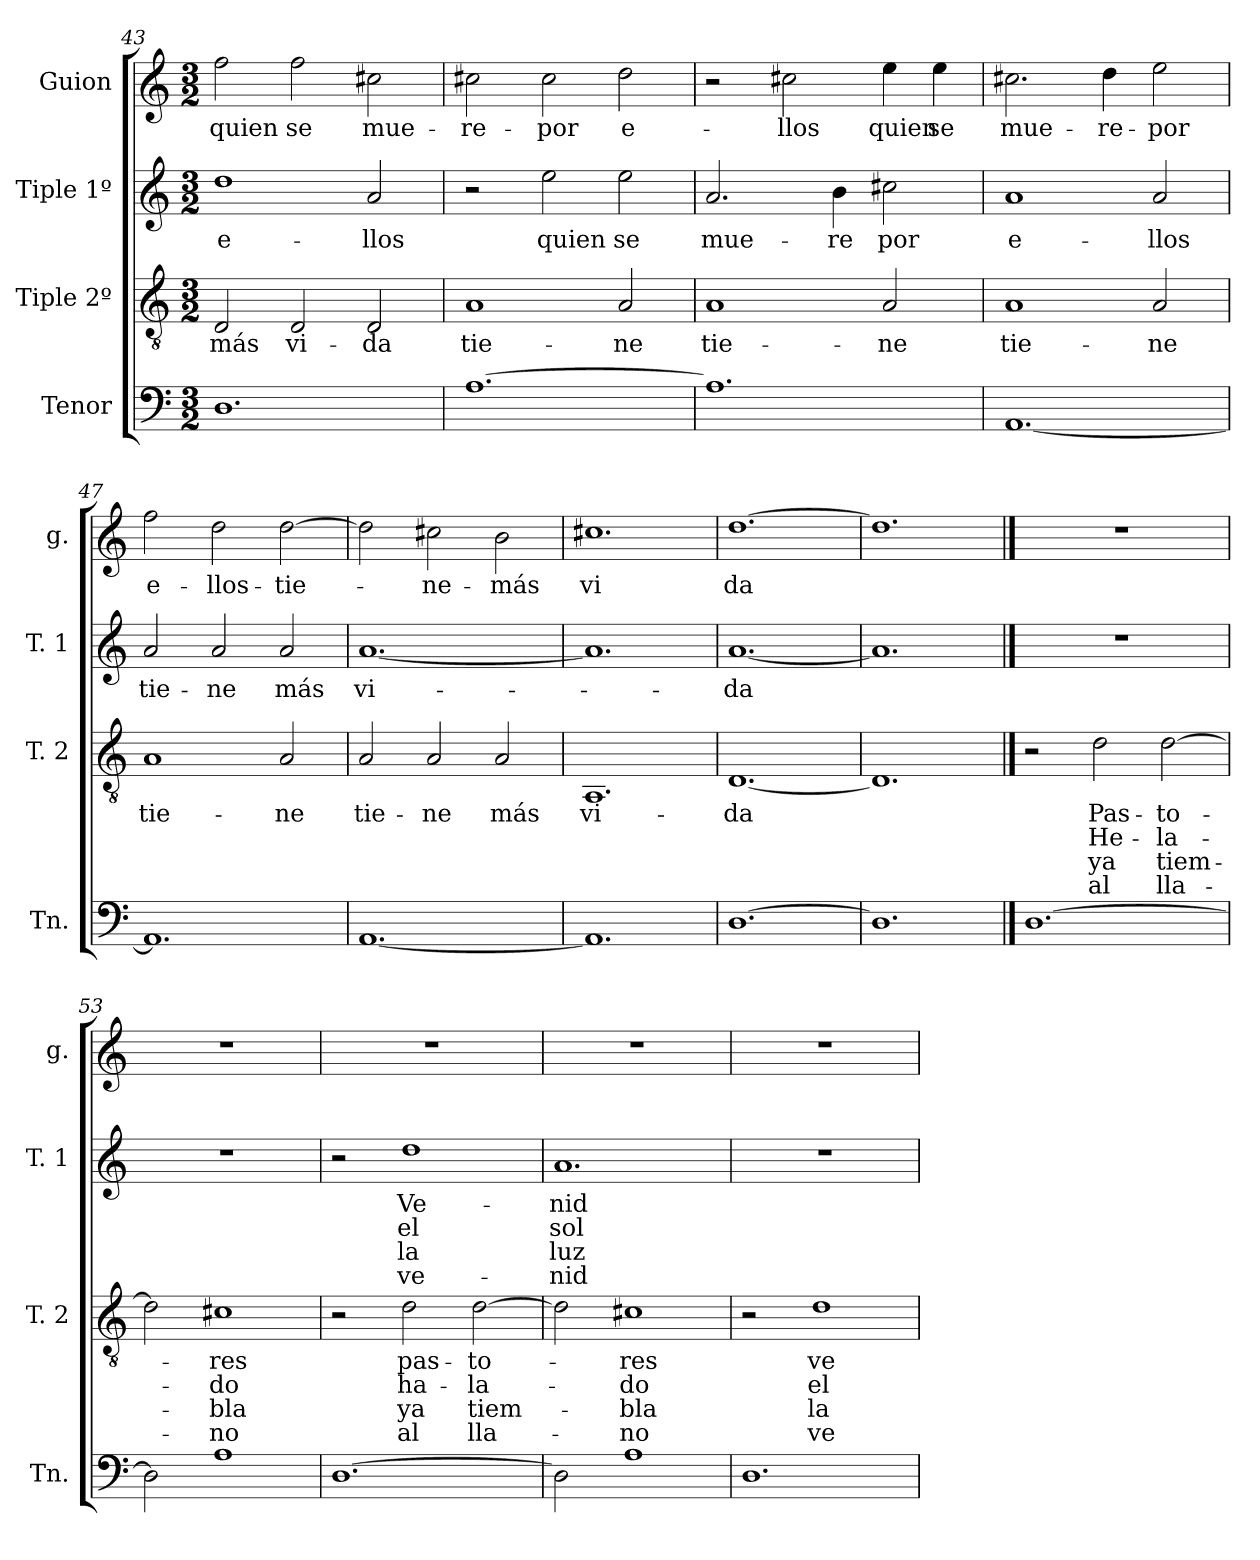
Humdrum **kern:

**kern	**kern	**text	**text	**text	**text	**kern	**text	**text	**text	**text	**kern	**text
*part4	*part3	*part3	*part3	*part3	*part3	*part2	*part2	*part2	*part2	*part2	*part1	*part1
*staff4	*staff3	*staff3	*staff3	*staff3	*staff3	*staff2	*staff2	*staff2	*staff2	*staff2	*staff1	*staff1
*I"Tenor	*I"Tiple 2º	*	*	*	*	*I"Tiple 1º	*	*	*	*	*I"Guion	*
*I'Tn.	*I'T. 2	*	*	*	*	*I'T. 1	*	*	*	*	*I'g.	*
*clefF4	*clefGv2	*	*	*	*	*clefG2	*	*	*	*	*clefG2	*
*M3/2	*M3/2	*	*	*	*	*M3/2	*	*	*	*	*M3/2	*
=43	=43	=43	=43	=43	=43	=43	=43	=43	=43	=43	=43	=43
1.D	2D	más	.	.	.	1dd	e-	.	.	.	2ff	quien
.	2D	vi-	.	.	.	.	.	.	.	.	2ff	se
.	2D	-da	.	.	.	2a	-llos	.	.	.	2cc#X	mue-
=44	=44	=44	=44	=44	=44	=44	=44	=44	=44	=44	=44	=44
[1.A	1A	tie-	.	.	.	2r	.	.	.	.	2cc#X	-re-
.	.	.	.	.	.	2ee	quien	.	.	.	2cc#	-por
.	2A	-ne	.	.	.	2ee	se	.	.	.	2dd	e-
=45	=45	=45	=45	=45	=45	=45	=45	=45	=45	=45	=45	=45
1.A]	1A	tie-	.	.	.	2.a	mue-	.	.	.	2r	.
.	.	.	.	.	.	.	.	.	.	.	2cc#X	-llos
.	.	.	.	.	.	4b	-re	.	.	.	.	.
.	2A	-ne	.	.	.	2cc#X	por	.	.	.	4ee	quien
.	.	.	.	.	.	.	.	.	.	.	4ee	se
=46	=46	=46	=46	=46	=46	=46	=46	=46	=46	=46	=46	=46
[1.AA	1A	tie-	.	.	.	1a	e-	.	.	.	2.cc#X	mue-
.	.	.	.	.	.	.	.	.	.	.	4dd	-re-
.	2A	-ne	.	.	.	2a	-llos	.	.	.	2ee	-por
=47	=47	=47	=47	=47	=47	=47	=47	=47	=47	=47	=47	=47
1.AA]	1A	tie-	.	.	.	2a	tie-	.	.	.	2ff	e-
.	.	.	.	.	.	2a	-ne	.	.	.	2dd	-llos-
.	2A	-ne	.	.	.	2a	más	.	.	.	[2dd	-tie-
=48	=48	=48	=48	=48	=48	=48	=48	=48	=48	=48	=48	=48
[1.AA	2A	tie-	.	.	.	[1.a	vi-	.	.	.	2dd]	.
.	2A	-ne	.	.	.	.	.	.	.	.	2cc#X	-ne-
.	2A	más	.	.	.	.	.	.	.	.	2b	-más
=49	=49	=49	=49	=49	=49	=49	=49	=49	=49	=49	=49	=49
1.AA]	1.AA	vi-	.	.	.	1.a]	.	.	.	.	1.cc#X	vi
=50	=50	=50	=50	=50	=50	=50	=50	=50	=50	=50	=50	=50
[1.D	[1.D	-da	.	.	.	[1.a	-da	.	.	.	[1.dd	-da
=51	=51	=51	=51	=51	=51	=51	=51	=51	=51	=51	=51	=51
1.D]	1.D]	.	.	.	.	1.a]	.	.	.	.	1.dd]	.
!!LO:LB:g=z
==52	==52	==52	==52	==52	==52	==52	==52	==52	==52	==52	==52	==52
[1.D	2r	.	.	.	.	1.r	.	.	.	.	1.r	.
.	2d	Pas-	He-	ya	al	.	.	.	.	.	.	.
.	[2d	-to-	-la-	tiem-	lla-	.	.	.	.	.	.	.
=53	=53	=53	=53	=53	=53	=53	=53	=53	=53	=53	=53	=53
2D]	2d]	.	.	.	.	1.r	.	.	.	.	1.r	.
1A	1c#X	-res	-do	-bla	-no	.	.	.	.	.	.	.
=54	=54	=54	=54	=54	=54	=54	=54	=54	=54	=54	=54	=54
[1.D	2r	.	.	.	.	2r	.	.	.	.	1.r	.
.	2d	pas-	ha-	ya	al	1dd	Ve-	el	la	ve-	.	.
.	[2d	-to-	-la-	tiem-	lla-	.	.	.	.	.	.	.
=55	=55	=55	=55	=55	=55	=55	=55	=55	=55	=55	=55	=55
2D]	2d]	.	.	.	.	1.a	-nid	sol	luz	-nid	1.r	.
1A	1c#X	-res	-do	-bla	-no	.	.	.	.	.	.	.
=56	=56	=56	=56	=56	=56	=56	=56	=56	=56	=56	=56	=56
1.D	2r	.	.	.	.	1.r	.	.	.	.	1.r	.
.	1d	ve-	el	la	ve-	.	.	.	.	.	.	.
=	=	=	=	=	=	=	=	=	=	=	=	=
*-	*-	*-	*-	*-	*-	*-	*-	*-	*-	*-	*-	*-
